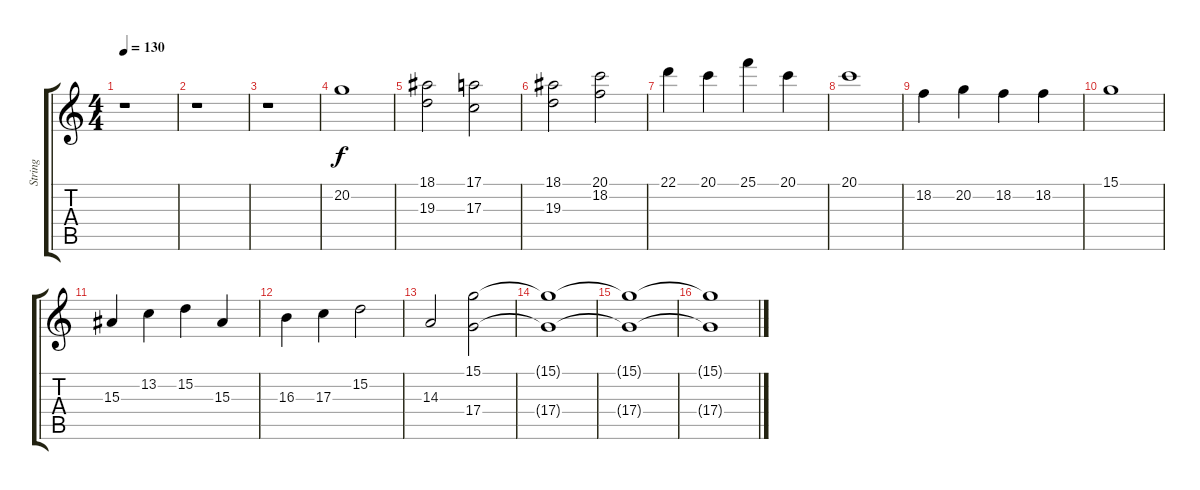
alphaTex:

\track ("String" "String") {instrument stringensemble1}
\staff {score tabs}
\tuning (E4 B3 G3 D3 A2 E2) {hide}
\ts (4 4)
\tempo 130
\clef g2
\ks c
r.1{dy f} |
r.1 |
r.1 |
20.2.1 |
(18.1 19.3).2 (17.1 17.3).2 |
(18.1 19.3).2 (20.1 18.2).2 |
22.1.4 20.1.4 25.1.4 20.1.4 |
20.1.1 |
18.2.4 20.2.4 18.2.4 18.2.4 |
15.1.1 |
15.3.4 13.2.4 15.2.4 15.3.4 |
16.3.4 17.3.4 15.2.2 |
14.3.2 (15.1 17.4).2 |
(15.1{t} 17.4{t}).1 |
(15.1{t} 17.4{t}).1 |
(15.1{t} 17.4{t}).1
